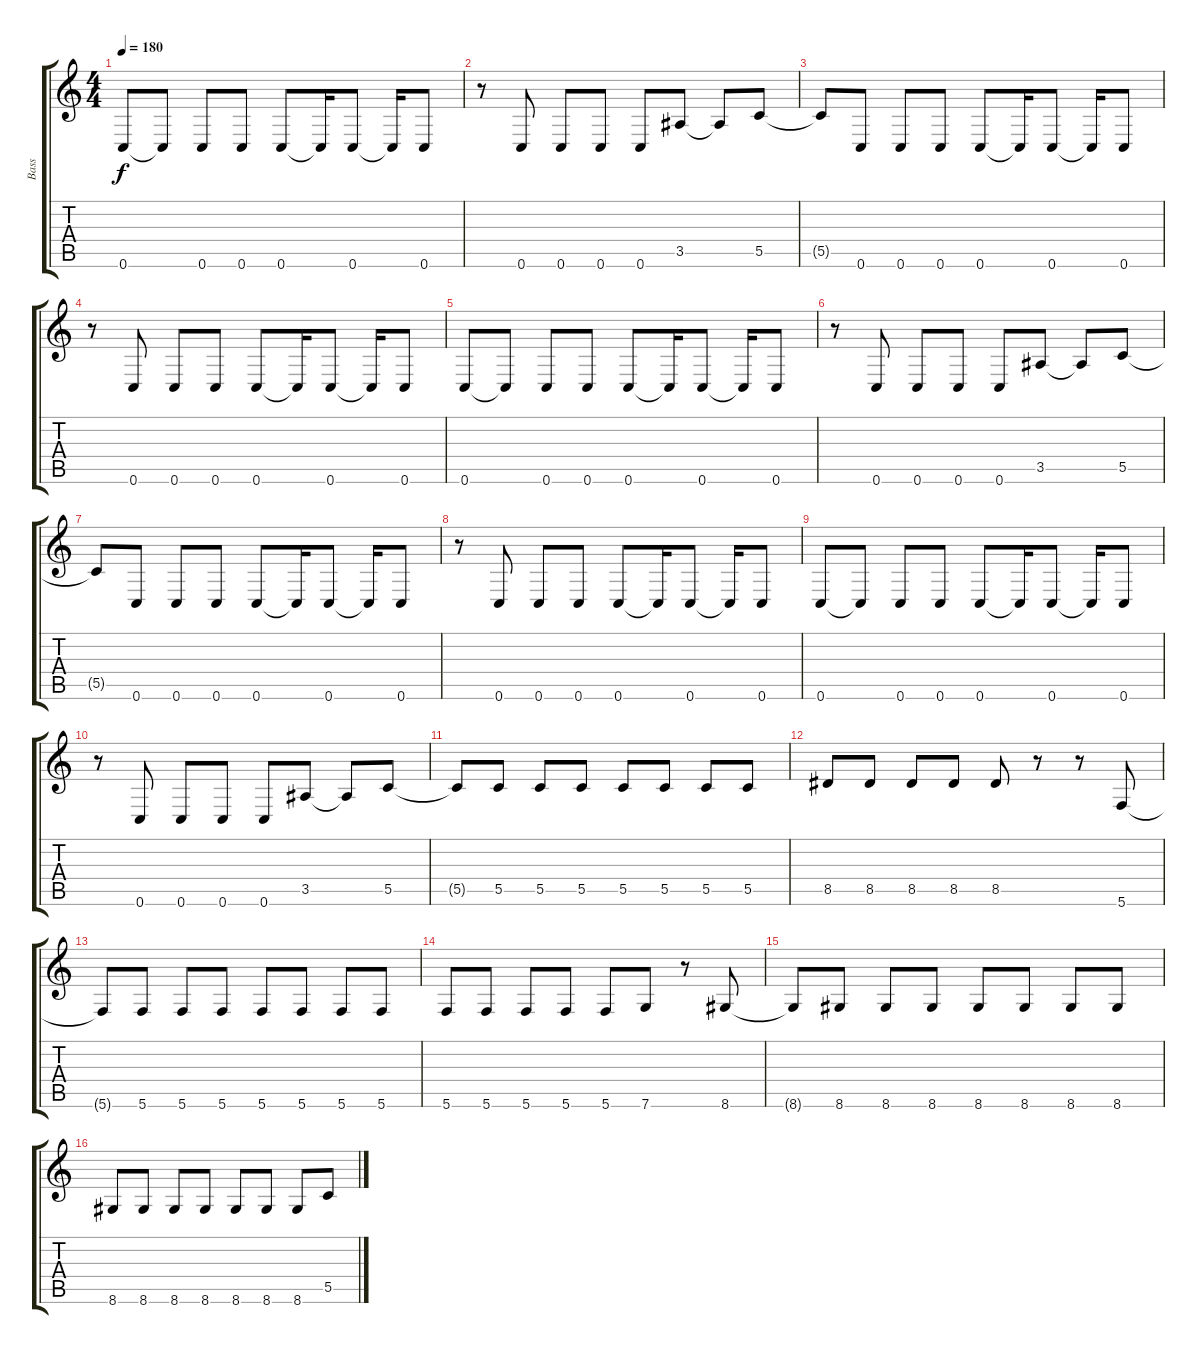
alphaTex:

\track ("Bass" "Bass") {instrument electricbasspick}
\staff {score tabs}
\tuning (D4 A3 F3 C3 G2 C2) {hide}
\ts (4 4)
\tempo 180
\clef g2
\ks c
0.6.8{dy f} 0.6{t}.8 0.6.8 0.6.8 0.6.8 0.6{t}.16 0.6.8 0.6{t}.16 0.6.8 |
r.8 0.6.8 0.6.8 0.6.8 0.6.8 3.5.8 3.5{t}.8 5.5.8 |
5.5{t}.8 0.6.8 0.6.8 0.6.8 0.6.8 0.6{t}.16 0.6.8 0.6{t}.16 0.6.8 |
r.8 0.6.8 0.6.8 0.6.8 0.6.8 0.6{t}.16 0.6.8 0.6{t}.16 0.6.8 |
0.6.8 0.6{t}.8 0.6.8 0.6.8 0.6.8 0.6{t}.16 0.6.8 0.6{t}.16 0.6.8 |
r.8 0.6.8 0.6.8 0.6.8 0.6.8 3.5.8 3.5{t}.8 5.5.8 |
5.5{t}.8 0.6.8 0.6.8 0.6.8 0.6.8 0.6{t}.16 0.6.8 0.6{t}.16 0.6.8 |
r.8 0.6.8 0.6.8 0.6.8 0.6.8 0.6{t}.16 0.6.8 0.6{t}.16 0.6.8 |
0.6.8 0.6{t}.8 0.6.8 0.6.8 0.6.8 0.6{t}.16 0.6.8 0.6{t}.16 0.6.8 |
r.8 0.6.8 0.6.8 0.6.8 0.6.8 3.5.8 3.5{t}.8 5.5.8 |
5.5{t}.8 5.5.8 5.5.8 5.5.8 5.5.8 5.5.8 5.5.8 5.5.8 |
8.5.8 8.5.8 8.5.8 8.5.8 8.5.8 r.8 r.8 5.6.8 |
5.6{t}.8 5.6.8 5.6.8 5.6.8 5.6.8 5.6.8 5.6.8 5.6.8 |
5.6.8 5.6.8 5.6.8 5.6.8 5.6.8 7.6.8 r.8 8.6.8 |
8.6{t}.8 8.6.8 8.6.8 8.6.8 8.6.8 8.6.8 8.6.8 8.6.8 |
8.6.8 8.6.8 8.6.8 8.6.8 8.6.8 8.6.8 8.6.8 5.5.8
